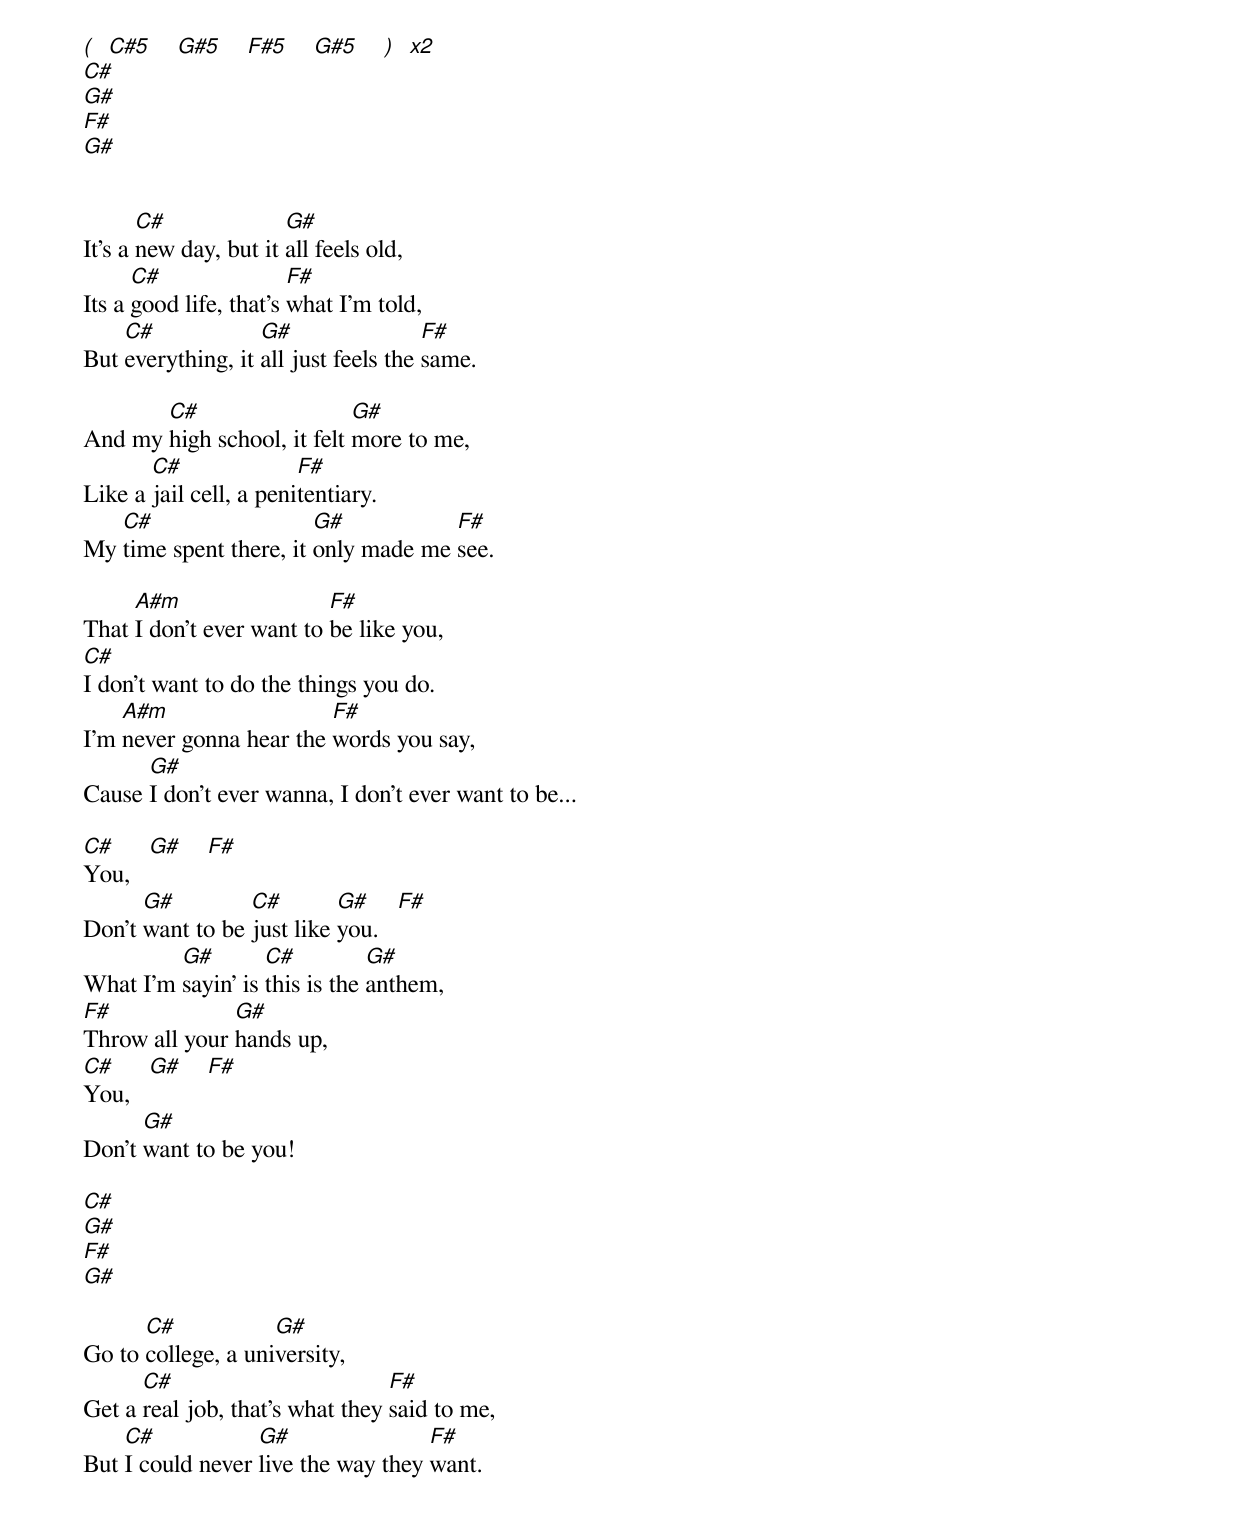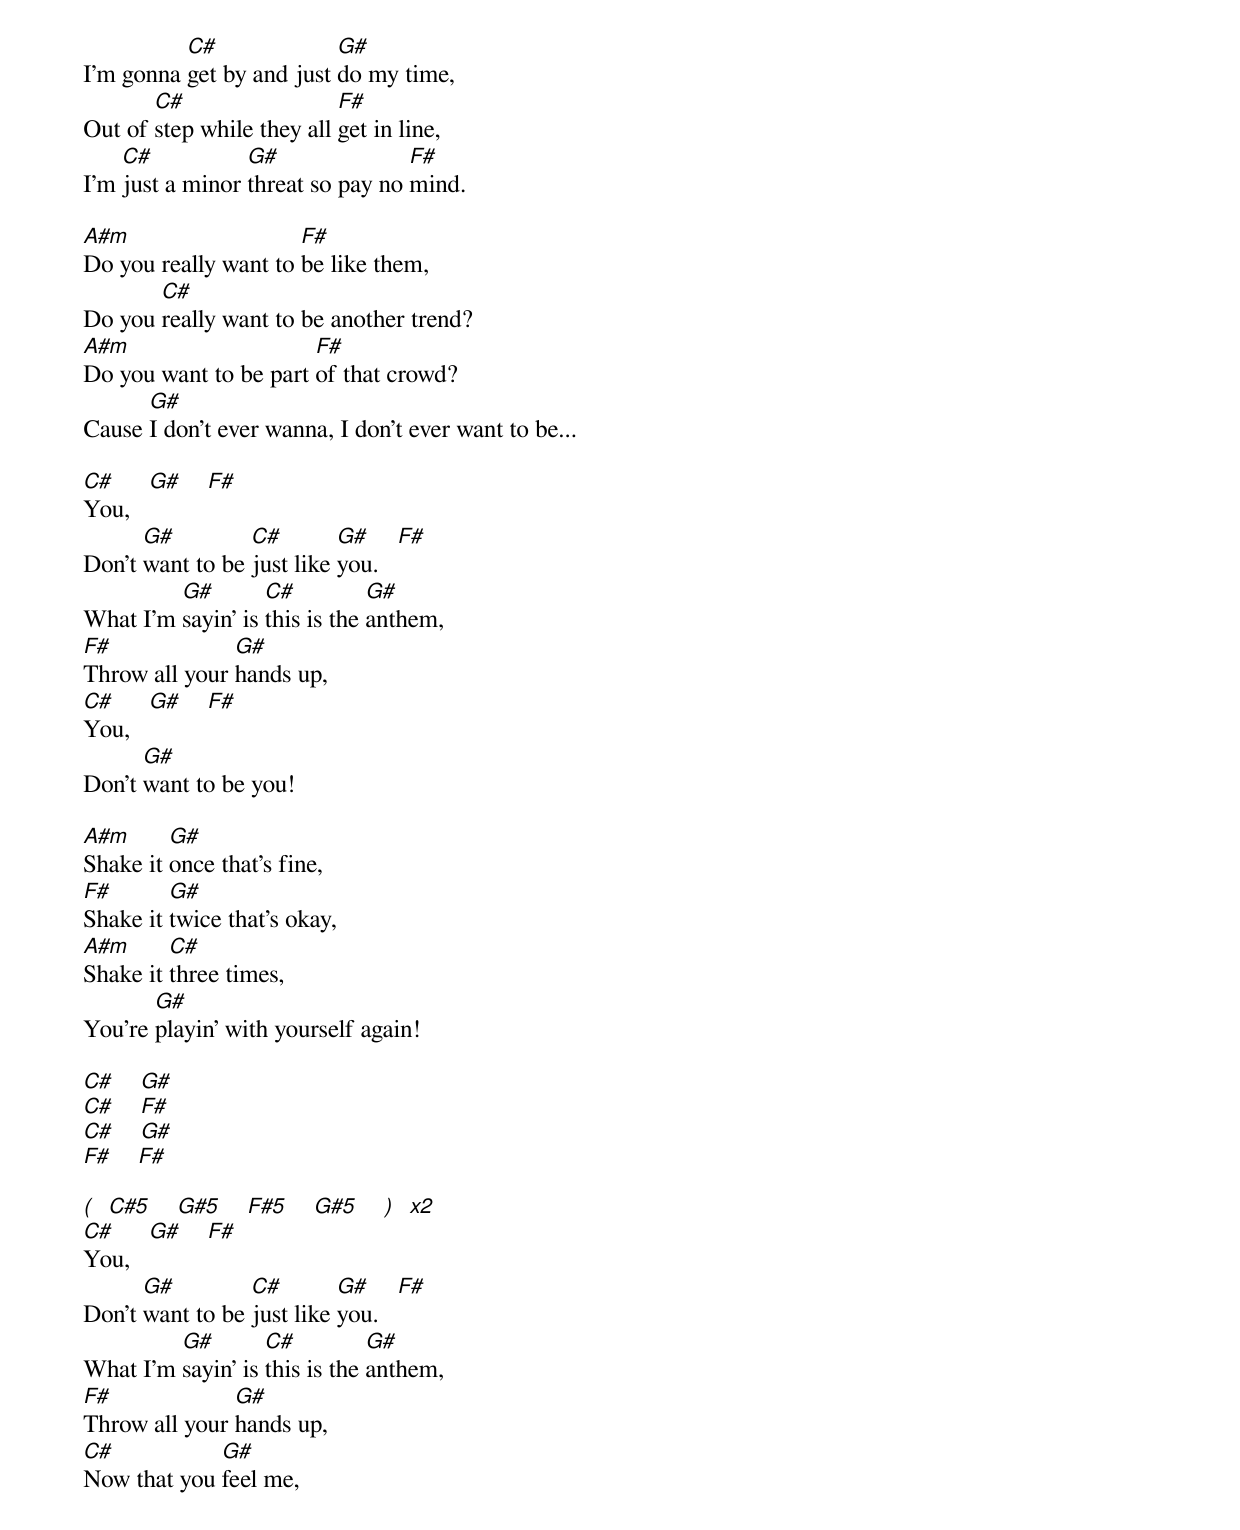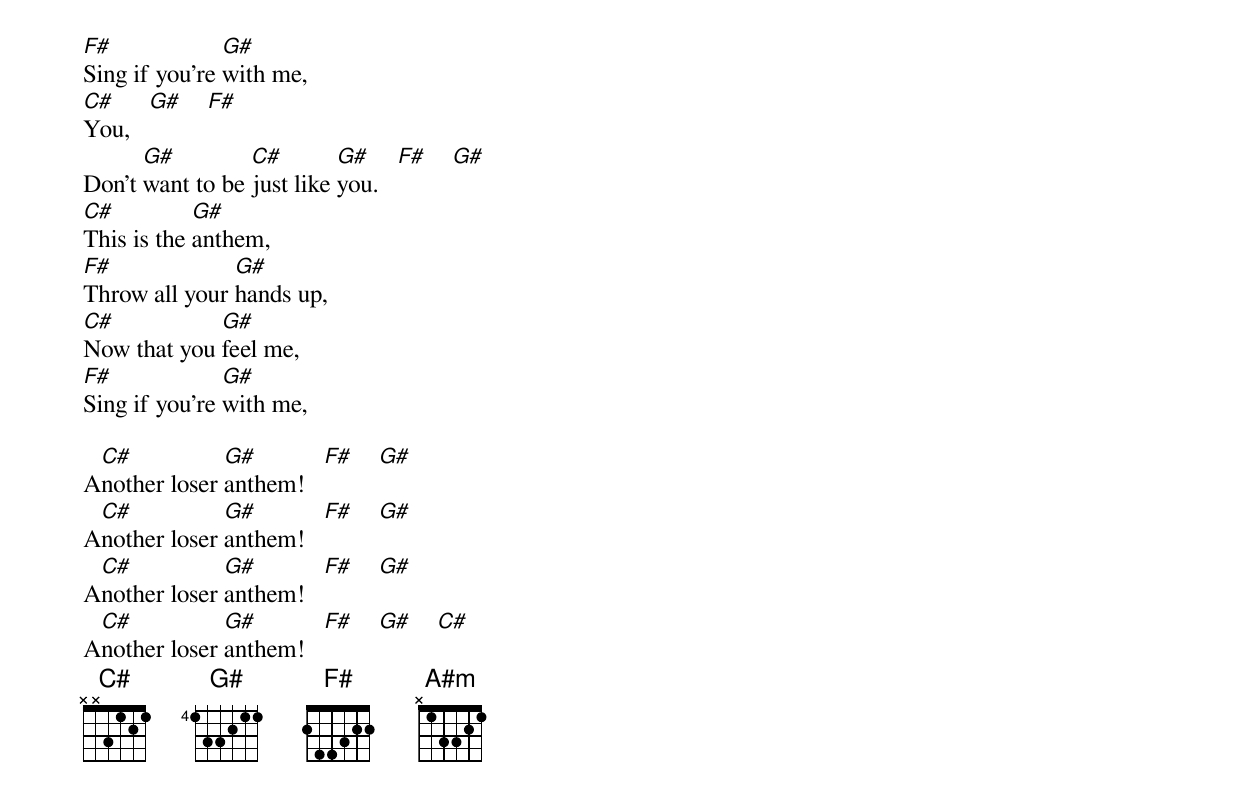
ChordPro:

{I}
[(]  [C#5]    [G#5]    [F#5]    [G#5]    [)]  [x2]
[C#]
[G#]
[F#]
[G#]


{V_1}
It's a [C#]new day, but it [G#]all feels old,
Its a [C#]good life, that's [F#]what I'm told,
But [C#]everything, it [G#]all just feels the [F#]same.

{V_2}
And my [C#]high school, it felt [G#]more to me,
Like a [C#]jail cell, a peni[F#]tentiary.
My [C#]time spent there, it [G#]only made me [F#]see.

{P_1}
That [A#m]I don't ever want to [F#]be like you,
[C#]I don't want to do the things you do.
I'm [A#m]never gonna hear the [F#]words you say,
Cause [G#]I don't ever wanna, I don't ever want to be...

{C}
[C#]You,   [G#]    [F#]
Don't [G#]want to be [C#]just like [G#]you.   [F#]
What I'm [G#]sayin' is [C#]this is the [G#]anthem,
[F#]Throw all your [G#]hands up,
[C#]You,   [G#]    [F#]
Don't [G#]want to be you!

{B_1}
[C#]
[G#]
[F#]
[G#]

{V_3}
Go to [C#]college, a uni[G#]versity,
Get a [C#]real job, that's what they [F#]said to me,
But [C#]I could never [G#]live the way they [F#]want.

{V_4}
I'm gonna [C#]get by and just [G#]do my time,
Out of [C#]step while they all [F#]get in line,
I'm [C#]just a minor [G#]threat so pay no [F#]mind.

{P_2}
[A#m]Do you really want to [F#]be like them,
Do you [C#]really want to be another trend?
[A#m]Do you want to be part [F#]of that crowd?
Cause [G#]I don't ever wanna, I don't ever want to be...

{C}
[C#]You,   [G#]    [F#]
Don't [G#]want to be [C#]just like [G#]you.   [F#]
What I'm [G#]sayin' is [C#]this is the [G#]anthem,
[F#]Throw all your [G#]hands up,
[C#]You,   [G#]    [F#]
Don't [G#]want to be you!

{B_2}
[A#m]Shake it [G#]once that's fine,
[F#]Shake it [G#]twice that's okay,
[A#m]Shake it [C#]three times,
You're [G#]playin' with yourself again!

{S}
[C#]    [G#]
[C#]    [F#]
[C#]    [G#]
[F#]    [F#]

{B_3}
[(]  [C#5]    [G#5]    [F#5]    [G#5]    [)]  [x2]
[C#]You,   [G#]    [F#]
Don't [G#]want to be [C#]just like [G#]you.   [F#]
What I'm [G#]sayin' is [C#]this is the [G#]anthem,
[F#]Throw all your [G#]hands up,
[C#]Now that you [G#]feel me,
[F#]Sing if you're [G#]with me,
[C#]You,   [G#]    [F#]
Don't [G#]want to be [C#]just like [G#]you.   [F#]    [G#]
[C#]This is the [G#]anthem,
[F#]Throw all your [G#]hands up,
[C#]Now that you [G#]feel me,
[F#]Sing if you're [G#]with me,

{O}
A[C#]nother loser [G#]anthem!   [F#]    [G#]
A[C#]nother loser [G#]anthem!   [F#]    [G#]
A[C#]nother loser [G#]anthem!   [F#]    [G#]
A[C#]nother loser [G#]anthem!   [F#]    [G#]    [C#]
